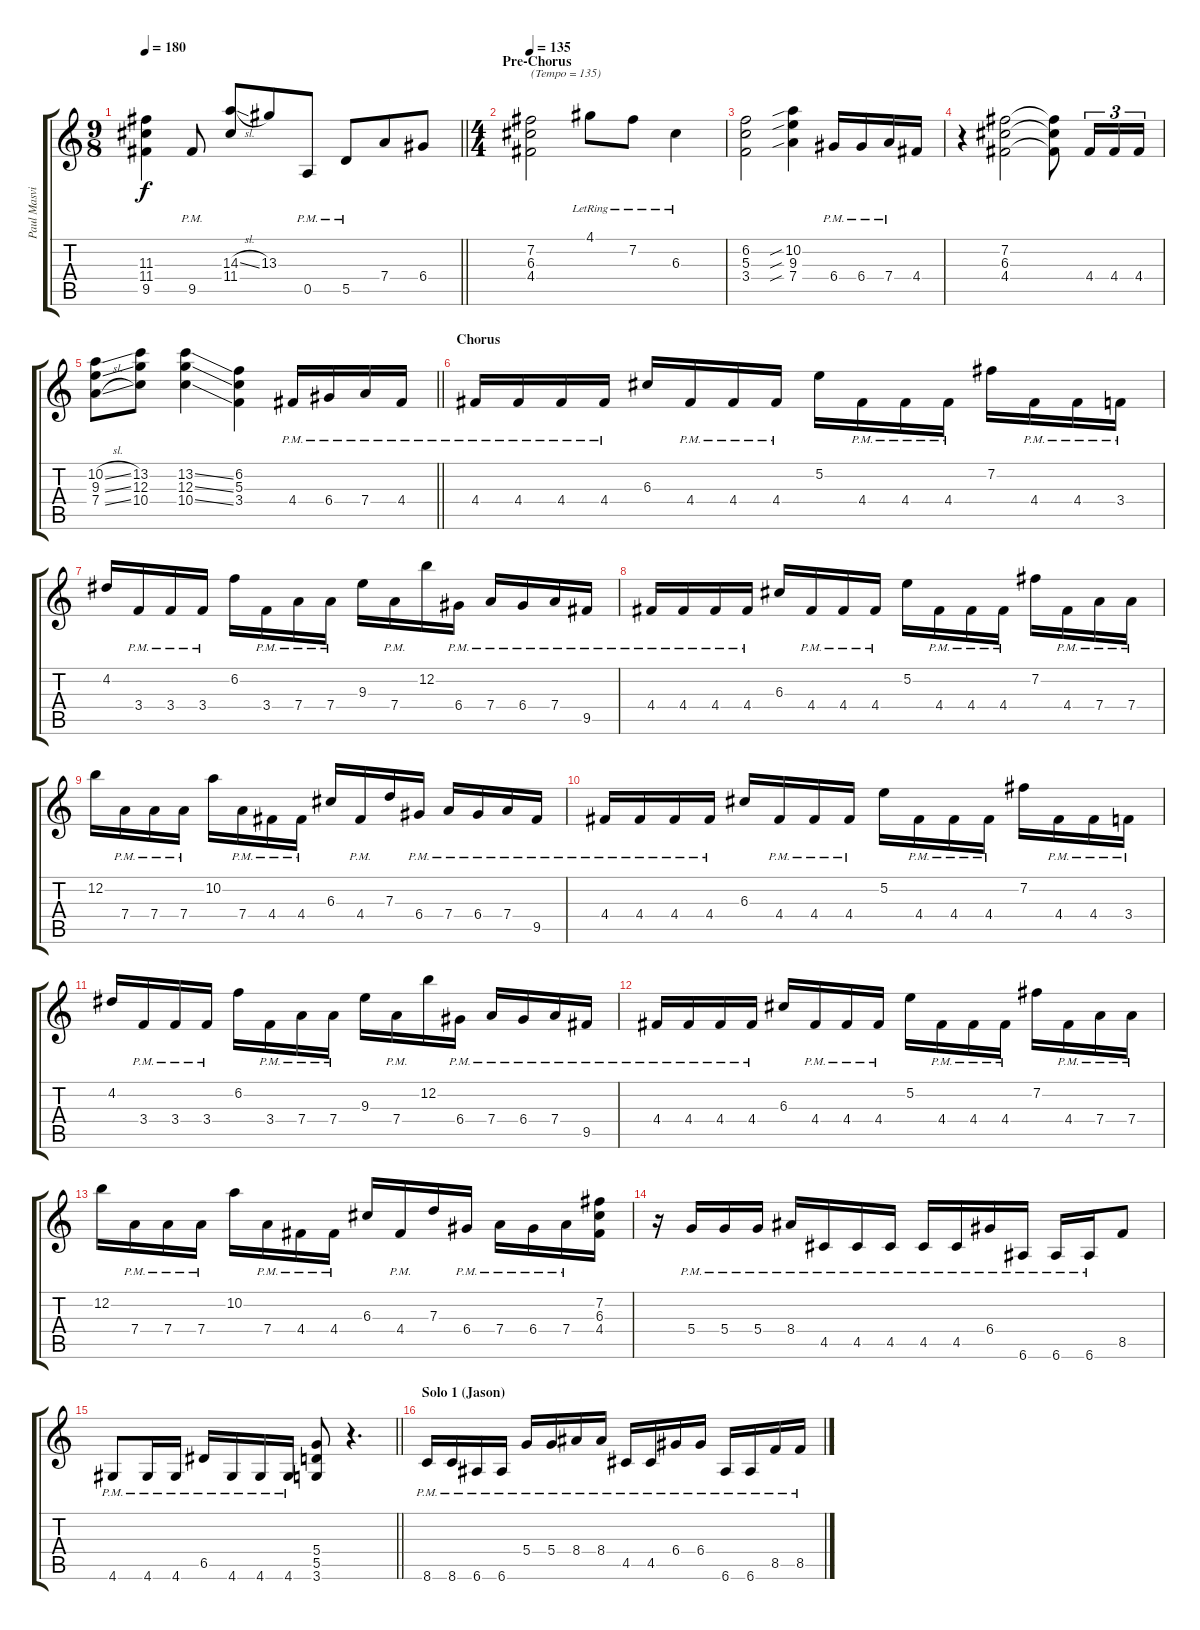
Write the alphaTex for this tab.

\track ("Paul Masvidal (Left Channel)" "Paul Masvi") {instrument distortionguitar}
\staff {score tabs}
\tuning (E4 B3 G3 D3 A2 E2) {hide}
\ts (9 8)
\tempo 180
\clef g2
\barLineRight lightlight
\ks c
(11.3 11.4 9.5).4{dy f} 9.5{pm}.8 (14.3{sl} 11.4).8 13.3.8 0.5{pm}.8 5.5{pm}.8 7.4.8 6.4.8 |
\ts (4 4)
\section ("" "Pre-Chorus")
\tempo 135
(7.2 6.3 4.4).2{txt "(Tempo = 135)"} 4.1{lr}.8 7.2{lr}.8 6.3{lr}.4 |
(6.2 5.3 3.4).2 (10.2{sib} 9.3{sib} 7.4{sib}).4 6.4{pm}.16 6.4{pm}.16 7.4{pm}.16 4.4.16 |
r.4 (7.2 6.3 4.4).2 (7.2{t} 6.3{t} 4.4{t}).8 4.4.16{tu (3 2)} 4.4.16{tu (3 2)} 4.4.16{tu (3 2)} |
\barLineRight lightlight
(10.2{sl} 9.3{sl} 7.4{sl}).8 (13.2 12.3 10.4).8 (13.2{ss} 12.3{ss} 10.4{ss}).4 (6.2 5.3 3.4).4 4.4{pm}.16 6.4{pm}.16 7.4{pm}.16 4.4{pm}.16 |
\section ("" "Chorus")
4.4{pm}.16 4.4{pm}.16 4.4{pm}.16 4.4{pm}.16 6.3.16 4.4{pm}.16 4.4{pm}.16 4.4{pm}.16 5.2.16 4.4{pm}.16 4.4{pm}.16 4.4{pm}.16 7.2.16 4.4{pm}.16 4.4{pm}.16 3.4{pm}.16 |
4.2.16 3.4{pm}.16 3.4{pm}.16 3.4{pm}.16 6.2.16 3.4{pm}.16 7.4{pm}.16 7.4{pm}.16 9.3.16 7.4{pm}.16 12.2.16 6.4{pm}.16 7.4{pm}.16 6.4{pm}.16 7.4{pm}.16 9.5{pm}.16 |
4.4{pm}.16 4.4{pm}.16 4.4{pm}.16 4.4{pm}.16 6.3.16 4.4{pm}.16 4.4{pm}.16 4.4{pm}.16 5.2.16 4.4{pm}.16 4.4{pm}.16 4.4{pm}.16 7.2.16 4.4{pm}.16 7.4{pm}.16 7.4{pm}.16 |
12.2.16 7.4{pm}.16 7.4{pm}.16 7.4{pm}.16 10.2.16 7.4{pm}.16 4.4{pm}.16 4.4{pm}.16 6.3.16 4.4{pm}.16 7.3.16 6.4{pm}.16 7.4{pm}.16 6.4{pm}.16 7.4{pm}.16 9.5{pm}.16 |
4.4{pm}.16 4.4{pm}.16 4.4{pm}.16 4.4{pm}.16 6.3.16 4.4{pm}.16 4.4{pm}.16 4.4{pm}.16 5.2.16 4.4{pm}.16 4.4{pm}.16 4.4{pm}.16 7.2.16 4.4{pm}.16 4.4{pm}.16 3.4{pm}.16 |
4.2.16 3.4{pm}.16 3.4{pm}.16 3.4{pm}.16 6.2.16 3.4{pm}.16 7.4{pm}.16 7.4{pm}.16 9.3.16 7.4{pm}.16 12.2.16 6.4{pm}.16 7.4{pm}.16 6.4{pm}.16 7.4{pm}.16 9.5{pm}.16 |
4.4{pm}.16 4.4{pm}.16 4.4{pm}.16 4.4{pm}.16 6.3.16 4.4{pm}.16 4.4{pm}.16 4.4{pm}.16 5.2.16 4.4{pm}.16 4.4{pm}.16 4.4{pm}.16 7.2.16 4.4{pm}.16 7.4{pm}.16 7.4{pm}.16 |
12.2.16 7.4{pm}.16 7.4{pm}.16 7.4{pm}.16 10.2.16 7.4{pm}.16 4.4{pm}.16 4.4{pm}.16 6.3.16 4.4{pm}.16 7.3.16 6.4{pm}.16 7.4{pm}.16 6.4{pm}.16 7.4{pm}.16 (7.2 6.3 4.4).16 |
r.16 5.4{pm}.16 5.4{pm}.16 5.4{pm}.16 8.4{pm}.16 4.5{pm}.16 4.5{pm}.16 4.5{pm}.16 4.5{pm}.16 4.5{pm}.16 6.4{pm}.16 6.6{pm}.16 6.6{pm}.16 6.6{pm}.16 8.5.8 |
\barLineRight lightlight
4.6{pm}.8 4.6{pm}.16 4.6{pm}.16 6.5{pm}.16 4.6{pm}.16 4.6{pm}.16 4.6{pm}.16 (5.4 5.5 3.6).8 r.4{d} |
\section ("" "Solo 1 (Jason)")
8.6{pm}.16 8.6{pm}.16 6.6{pm}.16 6.6{pm}.16 5.4{pm}.16 5.4{pm}.16 8.4{pm}.16 8.4{pm}.16 4.5{pm}.16 4.5{pm}.16 6.4{pm}.16 6.4{pm}.16 6.6{pm}.16 6.6{pm}.16 8.5{pm}.16 8.5{pm}.16
